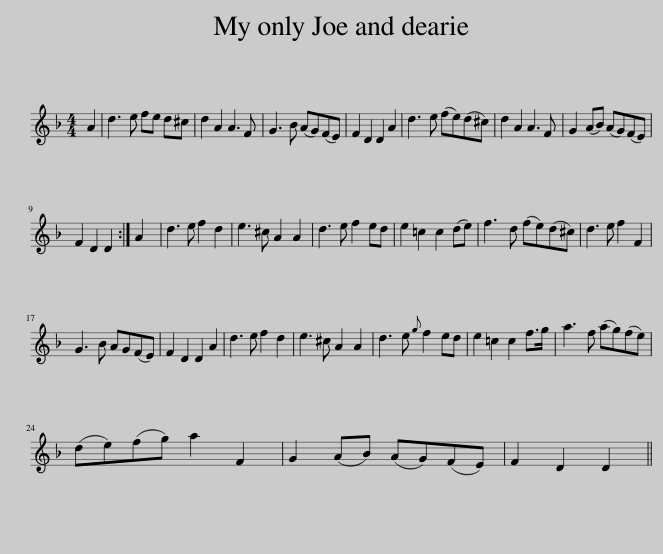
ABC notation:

X:1
L:1/8
M:4/4
I:linebreak $
K:Dmin
V:1 treble
V:1
 A2 | d3 e fe d^c | d2 A2 A3 F | G3 B (AG)(FE) | F2 D2 D2 A2 | %5
 d3 e (fe)(d^c) | d2 A2 A3 F | G2 (AB) (AG)(FE) |$ F2 D2 D2 :| A2 | %10
 d3 e f2 d2 | e3 ^c A2 A2 | d3 e f2 ed | e2 =c2 c2 (de) | f3 d (fe)(d^c) | %15
 d3 e f2 F2 |$ G3 B AG(FE) | F2 D2 D2 A2 | d3 e f2 d2 | e3 ^c A2 A2 | %20
 d3 e{g} f2 ed | e2 =c2 c2 f>g | a3 f (ag)(fe) |$ (de)(fg) a2 F2 | G2 (AB) (AG)(FE) | %25
 F2 D2 D2 || %26
